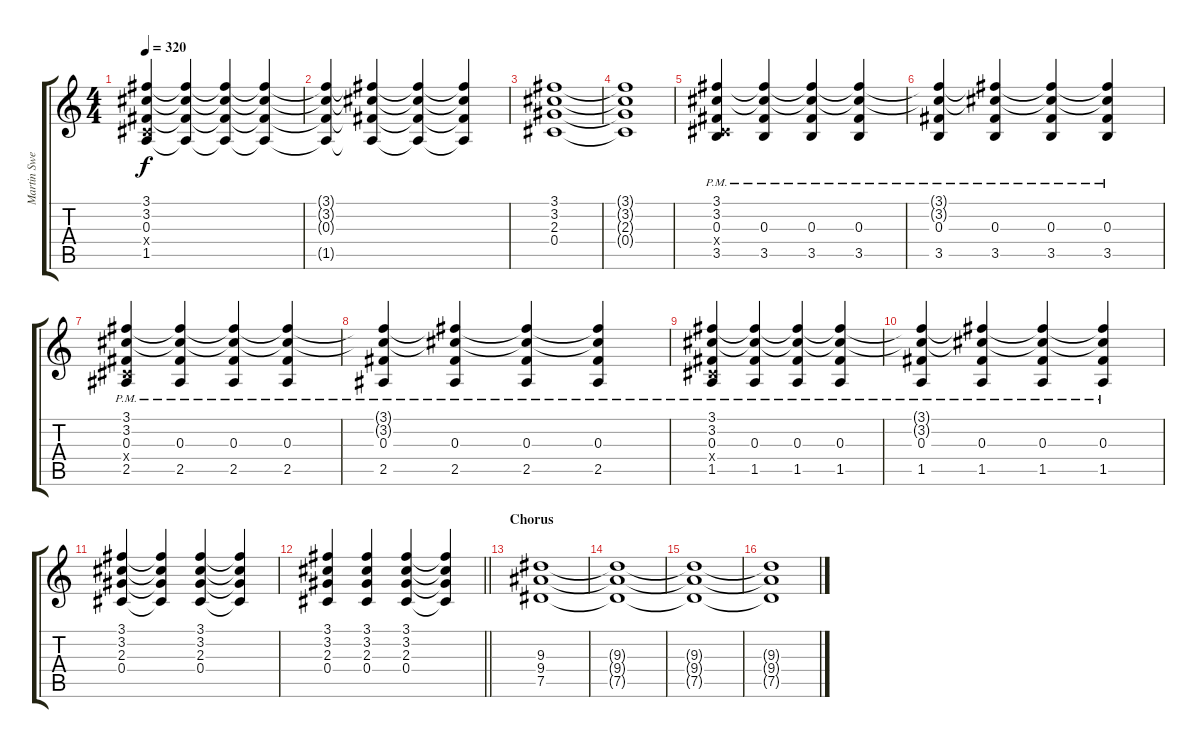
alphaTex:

\track ("Martin Sweet (Dist Guitar)" "Martin Swe") {instrument overdrivenguitar}
\staff {score tabs}
\tuning (Eb4 Bb3 Gb3 Db3 Ab2 Eb2) {hide}
\ts (4 4)
\tempo 320
\clef g2
\ks c
(3.1 3.2 0.3 0.4{x} 1.5).4{dy f} (3.1{t} 3.2{t} 0.3{t} 1.5{t}).4 (3.1{t} 3.2{t} 0.3{t} 1.5{t}).4 (3.1{t} 3.2{t} 0.3{t} 1.5{t}).4 |
(3.1{t} 3.2{t} 0.3{t} 1.5{t}).4 (3.1{t} 3.2{t} 0.3{t} 1.5{t}).4 (3.1{t} 3.2{t} 0.3{t} 1.5{t}).4 (3.1{t} 3.2{t} 0.3{t} 1.5{t}).4 |
(3.1 3.2 2.3 0.4).1 |
(3.1{t} 3.2{t} 2.3{t} 0.4{t}).1 |
(3.1{pm} 3.2{pm} 0.3{pm} 0.4{x} 3.5{pm}).4 (3.1{t} 3.2{t} 0.3{pm} 3.5{pm}).4 (3.1{t} 3.2{t} 0.3{pm} 3.5{pm}).4 (3.1{t} 3.2{t} 0.3{pm} 3.5{pm}).4 |
(3.1{t} 3.2{t} 0.3{pm} 3.5{pm}).4 (3.1{t} 3.2{t} 0.3{pm} 3.5{pm}).4 (3.1{t} 3.2{t} 0.3{pm} 3.5{pm}).4 (3.1{t} 3.2{t} 0.3{pm} 3.5{pm}).4 |
(3.1{pm} 3.2{pm} 0.3{pm} 0.4{x} 2.5{pm}).4 (3.1{t} 3.2{t} 0.3{pm} 2.5{pm}).4 (3.1{t} 3.2{t} 0.3{pm} 2.5{pm}).4 (3.1{t} 3.2{t} 0.3{pm} 2.5{pm}).4 |
(3.1{t} 3.2{t} 0.3{pm} 2.5{pm}).4 (3.1{t} 3.2{t} 0.3{pm} 2.5{pm}).4 (3.1{t} 3.2{t} 0.3{pm} 2.5{pm}).4 (3.1{t} 3.2{t} 0.3{pm} 2.5{pm}).4 |
(3.1{pm} 3.2{pm} 0.3{pm} 0.4{x} 1.5{pm}).4 (3.1{t} 3.2{t} 0.3{pm} 1.5{pm}).4 (3.1{t} 3.2{t} 0.3{pm} 1.5{pm}).4 (3.1{t} 3.2{t} 0.3{pm} 1.5{pm}).4 |
(3.1{t} 3.2{t} 0.3{pm} 1.5{pm}).4 (3.1{t} 3.2{t} 0.3{pm} 1.5{pm}).4 (3.1{t} 3.2{t} 0.3{pm} 1.5{pm}).4 (3.1{t} 3.2{t} 0.3{pm} 1.5{pm}).4 |
(3.1 3.2 2.3 0.4).4 (3.1{t} 3.2{t} 2.3{t} 0.4{t}).4 (3.1 3.2 2.3 0.4).4 (3.1{t} 3.2{t} 2.3{t} 0.4{t}).4 |
\barLineRight lightlight
(3.1 3.2 2.3 0.4).4 (3.1 3.2 2.3 0.4).4 (3.1 3.2 2.3 0.4).4 (3.1{t} 3.2{t} 2.3{t} 0.4{t}).4 |
\section ("" "Chorus")
(9.3 9.4 7.5).1 |
(9.3{t} 9.4{t} 7.5{t}).1 |
(9.3{t} 9.4{t} 7.5{t}).1 |
(9.3{t} 9.4{t} 7.5{t}).1
